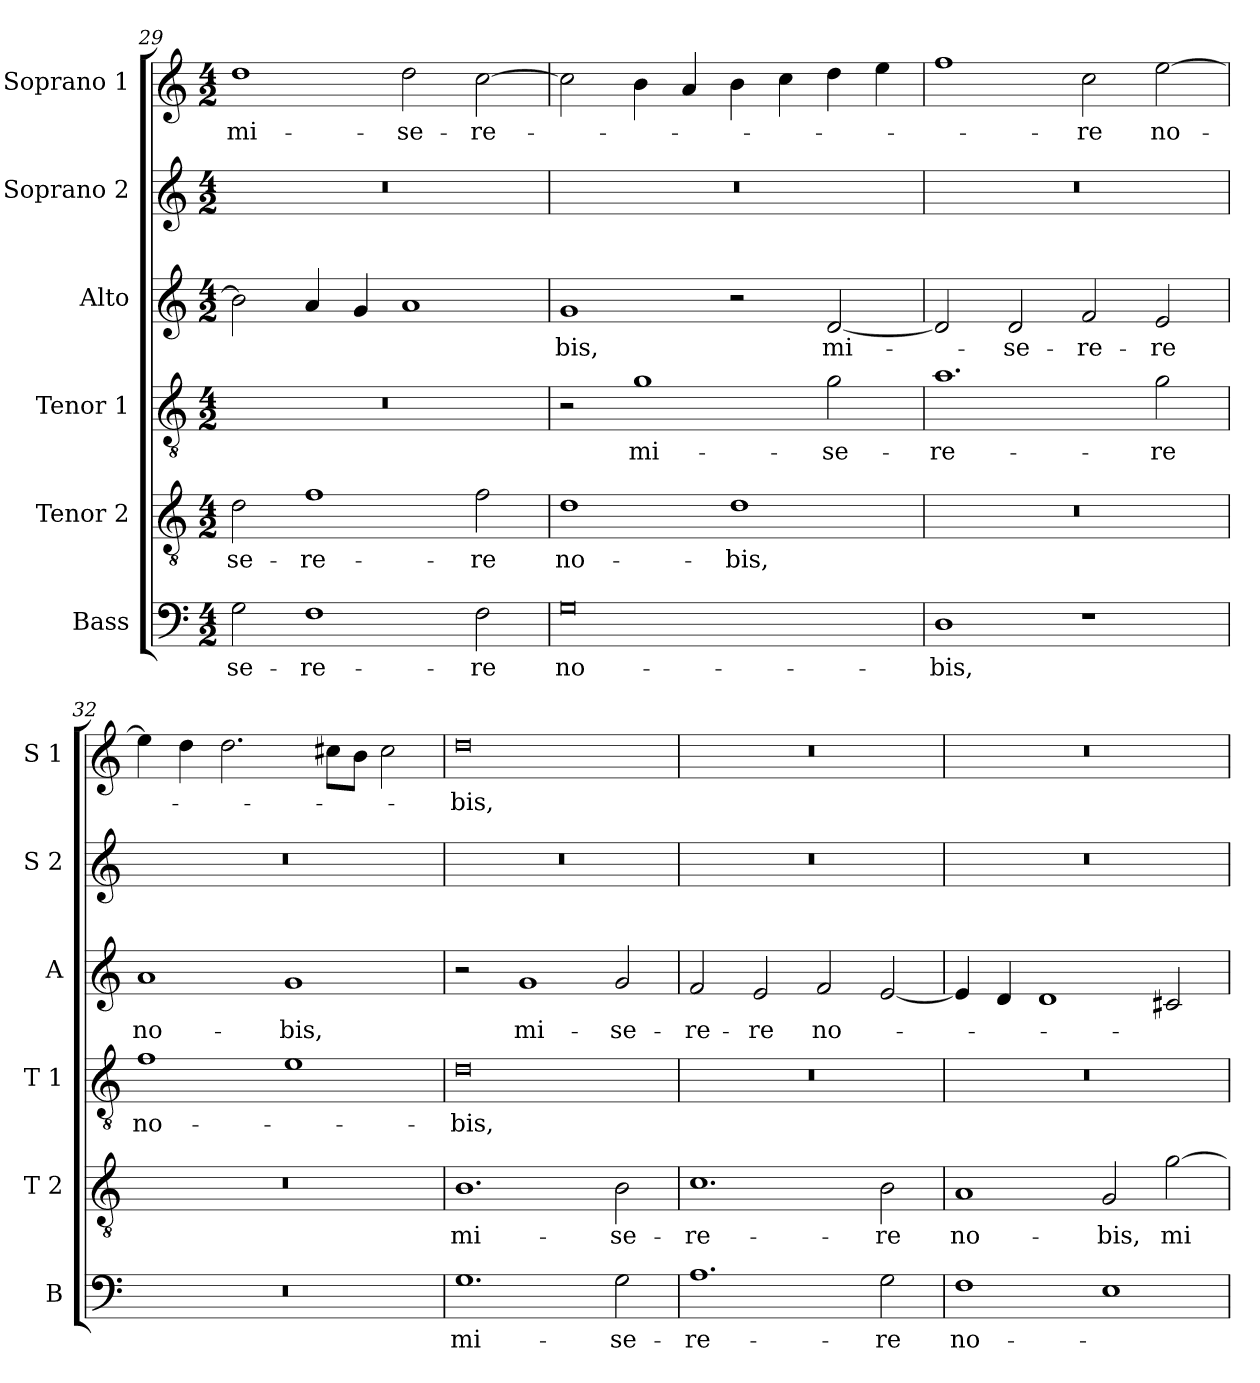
**kern	**text	**kern	**text	**kern	**text	**kern	**text	**kern	**kern	**text
*part6	*part6	*part5	*part5	*part4	*part4	*part3	*part3	*part2	*part1	*part1
*staff6	*staff6	*staff5	*staff5	*staff4	*staff4	*staff3	*staff3	*staff2	*staff1	*staff1
*I"Bass	*	*I"Tenor 2	*	*I"Tenor 1	*	*I"Alto	*	*I"Soprano 2	*I"Soprano 1	*
*I'B	*	*I'T 2	*	*I'T 1	*	*I'A	*	*I'S 2	*I'S 1	*
*clefF4	*	*clefGv2	*	*clefGv2	*	*clefG2	*	*clefG2	*clefG2	*
*k[]	*	*k[]	*	*k[]	*	*k[]	*	*k[]	*k[]	*
*C:	*	*C:	*	*C:	*	*C:	*	*C:	*C:	*
*M4/2	*	*M4/2	*	*M4/2	*	*M4/2	*	*M4/2	*M4/2	*
=29	=29	=29	=29	=29	=29	=29	=29	=29	=29	=29
!	!LO:LY:b	!	!LO:LY:b	!	!	!	!	!	!	!LO:LY:b
2G\	-se-	2d\	-se-	0r	.	2b\]	.	0r	1dd	mi-
!	!LO:LY:b	!	!LO:LY:b	!	!	!	!	!	!	!
1F	-re-	1f	-re-	.	.	4a/	.	.	.	.
.	.	.	.	.	.	4g/	.	.	.	.
!	!	!	!	!	!	!	!	!	!	!LO:LY:b
.	.	.	.	.	.	1a	.	.	2dd\	-se-
!	!LO:LY:b	!	!LO:LY:b	!	!	!	!	!	!	!LO:LY:b
2F\	-re	2f\	-re	.	.	.	.	.	[2cc\	-re-
=30	=30	=30	=30	=30	=30	=30	=30	=30	=30	=30
!	!LO:LY:b	!	!LO:LY:b	!	!	!	!LO:LY:b	!	!	!
0G	no-	1d	no-	2r	.	1g	-bis,	0r	2cc\]	.
!	!	!	!	!	!LO:LY:b	!	!	!	!	!
.	.	.	.	1g	mi-	.	.	.	4b\	.
.	.	.	.	.	.	.	.	.	4a/	.
!	!	!	!LO:LY:b	!	!	!	!	!	!	!
.	.	1d	-bis,	.	.	2r	.	.	4b\	.
.	.	.	.	.	.	.	.	.	4cc\	.
!	!	!	!	!	!LO:LY:b	!	!LO:LY:b	!	!	!
.	.	.	.	2g\	-se-	[2d/	mi-	.	4dd\	.
.	.	.	.	.	.	.	.	.	4ee\	.
!!LO:PB:g=z
=31	=31	=31	=31	=31	=31	=31	=31	=31	=31	=31
!	!LO:LY:b	!	!	!	!LO:LY:b	!	!	!	!	!
1D	-bis,	0r	.	1.a	-re-	2d/]	.	0r	1ff	.
!	!	!	!	!	!	!	!LO:LY:b	!	!	!
.	.	.	.	.	.	2d/	-se-	.	.	.
!	!	!	!	!	!	!	!LO:LY:b	!	!	!LO:LY:b
1r	.	.	.	.	.	2f/	-re-	.	2cc\	-re
!	!	!	!	!	!LO:LY:b	!	!LO:LY:b	!	!	!LO:LY:b
.	.	.	.	2g\	-re	2e/	-re	.	[2ee\	no-
=32	=32	=32	=32	=32	=32	=32	=32	=32	=32	=32
!	!	!	!	!	!LO:LY:b	!	!LO:LY:b	!	!	!
0r	.	0r	.	1f	no-	1a	no-	0r	4ee\]	.
.	.	.	.	.	.	.	.	.	4dd\	.
.	.	.	.	.	.	.	.	.	2.dd\	.
!	!	!	!	!	!	!	!LO:LY:b	!	!	!
.	.	.	.	1e	.	1g	-bis,	.	.	.
.	.	.	.	.	.	.	.	.	8cc#X\L	.
.	.	.	.	.	.	.	.	.	8b\J	.
.	.	.	.	.	.	.	.	.	2cc#\	.
=33	=33	=33	=33	=33	=33	=33	=33	=33	=33	=33
!	!LO:LY:b	!	!LO:LY:b	!	!LO:LY:b	!	!	!	!	!LO:LY:b
1.G	mi-	1.B	mi-	0d	-bis,	2r	.	0r	0dd	-bis,
!	!	!	!	!	!	!	!LO:LY:b	!	!	!
.	.	.	.	.	.	1g	mi-	.	.	.
!	!LO:LY:b	!	!LO:LY:b	!	!	!	!LO:LY:b	!	!	!
2G\	-se-	2B\	-se-	.	.	2g/	-se-	.	.	.
=34	=34	=34	=34	=34	=34	=34	=34	=34	=34	=34
!	!LO:LY:b	!	!LO:LY:b	!	!	!	!LO:LY:b	!	!	!
1.A	-re-	1.c	-re-	0r	.	2f/	-re-	0r	0r	.
!	!	!	!	!	!	!	!LO:LY:b	!	!	!
.	.	.	.	.	.	2e/	-re	.	.	.
!	!	!	!	!	!	!	!LO:LY:b	!	!	!
.	.	.	.	.	.	2f/	no-	.	.	.
!	!LO:LY:b	!	!LO:LY:b	!	!	!	!	!	!	!
2G\	-re	2B\	-re	.	.	[2e/	.	.	.	.
=35	=35	=35	=35	=35	=35	=35	=35	=35	=35	=35
!	!LO:LY:b	!	!LO:LY:b	!	!	!	!	!	!	!
1F	no-	1A	no-	0r	.	4e/]	.	0r	0r	.
.	.	.	.	.	.	4d/	.	.	.	.
.	.	.	.	.	.	1d	.	.	.	.
!	!	!	!LO:LY:b	!	!	!	!	!	!	!
1E	.	2G/	-bis,	.	.	.	.	.	.	.
!	!	!	!LO:LY:b	!	!	!	!	!	!	!
.	.	[2g\	mi-	.	.	2c#X/	.	.	.	.
=	=	=	=	=	=	=	=	=	=	=
*-	*-	*-	*-	*-	*-	*-	*-	*-	*-	*-
